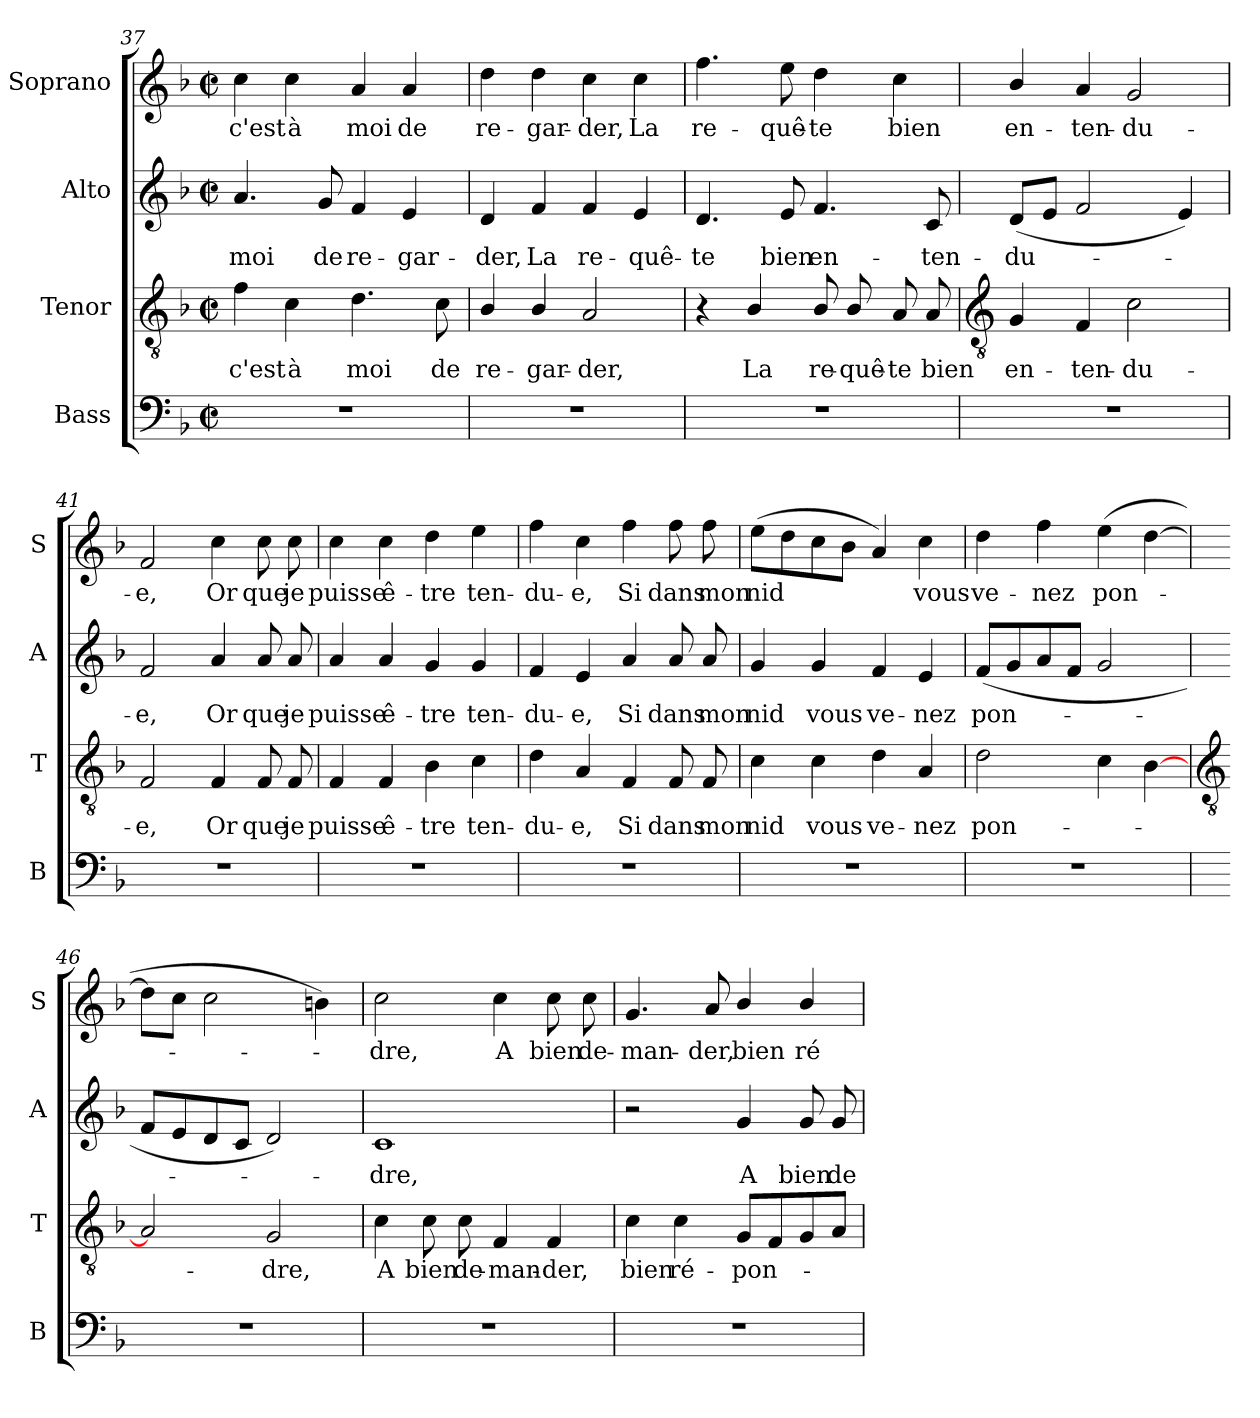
**kern	**kern	**text	**kern	**text	**kern	**text
*part4	*part3	*part3	*part2	*part2	*part1	*part1
*staff4	*staff3	*staff3	*staff2	*staff2	*staff1	*staff1
*I"Bass	*I"Tenor	*	*I"Alto	*	*I"Soprano	*
*I'B	*I'T	*	*I'A	*	*I'S	*
*clefF4	*clefGv2	*	*clefG2	*	*clefG2	*
*k[b-]	*k[b-]	*	*k[b-]	*	*k[b-]	*
*F:	*F:	*	*F:	*	*F:	*
*M2/2	*M2/2	*	*M2/2	*	*M2/2	*
*met(c|)	*met(c|)	*	*met(c|)	*	*met(c|)	*
=37	=37	=37	=37	=37	=37	=37
!	!	!LO:LY:b	!	!LO:LY:b	!	!LO:LY:b
1r	4f	c'est	4.a	moi	4cc	c'est
!	!	!LO:LY:b	!	!	!	!LO:LY:b
.	4c	à	.	.	4cc	à
!	!	!	!	!LO:LY:b	!	!
.	.	.	8g	de	.	.
!	!	!LO:LY:b	!	!LO:LY:b	!	!LO:LY:b
.	4.d	moi	4f	re-	4a	moi
!	!	!	!	!LO:LY:b	!	!LO:LY:b
.	.	.	4e	-gar-	4a	de
!	!	!LO:LY:b	!	!	!	!
.	8c	de	.	.	.	.
=38	=38	=38	=38	=38	=38	=38
!	!	!LO:LY:b	!	!LO:LY:b	!	!LO:LY:b
1r	4B-/	re-	4d	-der,	4dd	re-
!	!	!LO:LY:b	!	!LO:LY:b	!	!LO:LY:b
.	4B-/	-gar-	4f	La	4dd	-gar-
!	!	!LO:LY:b	!	!LO:LY:b	!	!LO:LY:b
.	2A	-der,	4f	re-	4cc	-der,
!	!	!	!	!LO:LY:b	!	!LO:LY:b
.	.	.	4e	-quê-	4cc	La
=39	=39	=39	=39	=39	=39	=39
!	!	!	!	!LO:LY:b	!	!LO:LY:b
1r	4r	.	4.d	-te	4.ff	re-
!	!	!LO:LY:b	!	!	!	!
.	4B-/	La	.	.	.	.
!	!	!	!	!LO:LY:b	!	!LO:LY:b
.	.	.	8e	bien	8ee	-quê-
!	!	!LO:LY:b	!	!LO:LY:b	!	!LO:LY:b
.	8B-/	re-	4.f	en-	4dd	-te
!	!	!LO:LY:b	!	!	!	!
.	8B-/	-quê-	.	.	.	.
!	!	!LO:LY:b	!	!	!	!LO:LY:b
.	8A	-te	.	.	4cc	bien
!	!	!LO:LY:b	!	!LO:LY:b	!	!
.	8A	bien	8c	-ten-	.	.
!!LO:LB:g=z
=40	=40	=40	=40	=40	=40	=40
*	*clefGv2	*	*	*	*	*
!	!	!LO:LY:b	!	!LO:LY:b	!	!LO:LY:b
1r	4G	en-	(<8dL	-du-	4b-/	en-
.	.	.	8eJ	.	.	.
!	!	!LO:LY:b	!	!	!	!LO:LY:b
.	4F	-ten-	2f	.	4a	-ten-
!	!	!LO:LY:b	!	!	!	!LO:LY:b
.	2c	-du-	.	.	2g	-du-
.	.	.	4e)	.	.	.
=41	=41	=41	=41	=41	=41	=41
!	!	!LO:LY:b	!	!LO:LY:b	!	!LO:LY:b
1r	2F	-e,	2f	e,	2f	-e,
!	!	!LO:LY:b	!	!LO:LY:b	!	!LO:LY:b
.	4F	Or	4a	Or	4cc	Or
!	!	!LO:LY:b	!	!LO:LY:b	!	!LO:LY:b
.	8F	que	8a	que	8cc	que
!	!	!LO:LY:b	!	!LO:LY:b	!	!LO:LY:b
.	8F	je	8a	je	8cc	je
=42	=42	=42	=42	=42	=42	=42
!	!	!LO:LY:b	!	!LO:LY:b	!	!LO:LY:b
1r	4F	puisse	4a	puisse	4cc	puisse
!	!	!LO:LY:b	!	!LO:LY:b	!	!LO:LY:b
.	4F	ê-	4a	ê-	4cc	ê-
!	!	!LO:LY:b	!	!LO:LY:b	!	!LO:LY:b
.	4B-	-tre	4g	-tre	4dd	-tre
!	!	!LO:LY:b	!	!LO:LY:b	!	!LO:LY:b
.	4c	ten-	4g	ten-	4ee	ten-
=43	=43	=43	=43	=43	=43	=43
!	!	!LO:LY:b	!	!LO:LY:b	!	!LO:LY:b
1r	4d	-du-	4f	-du-	4ff	-du-
!	!	!LO:LY:b	!	!LO:LY:b	!	!LO:LY:b
.	4A	-e,	4e	-e,	4cc	-e,
!	!	!LO:LY:b	!	!LO:LY:b	!	!LO:LY:b
.	4F	Si	4a	Si	4ff	Si
!	!	!LO:LY:b	!	!LO:LY:b	!	!LO:LY:b
.	8F	dans	8a	dans	8ff	dans
!	!	!LO:LY:b	!	!LO:LY:b	!	!LO:LY:b
.	8F	mon	8a	mon	8ff	mon
=44	=44	=44	=44	=44	=44	=44
!	!	!LO:LY:b	!	!LO:LY:b	!	!LO:LY:b
1r	4c	nid	4g	nid	(>8eeL	nid
.	.	.	.	.	8dd	.
!	!	!LO:LY:b	!	!LO:LY:b	!	!
.	4c	vous	4g	vous	8cc	.
.	.	.	.	.	8b-J	.
!	!	!LO:LY:b	!	!LO:LY:b	!	!
.	4d	ve-	4f	ve-	4a)	.
!	!	!LO:LY:b	!	!LO:LY:b	!	!LO:LY:b
.	4A	-nez	4e	-nez	4cc	vous
=45	=45	=45	=45	=45	=45	=45
!	!	!LO:LY:b	!	!LO:LY:b	!	!LO:LY:b
1r	2d	pon-	(<8fL	pon-	4dd	ve-
.	.	.	8g	.	.	.
!	!	!	!	!	!	!LO:LY:b
.	.	.	8a	.	4ff	-nez
.	.	.	8fJ	.	.	.
!	!	!	!	!	!	!LO:LY:b
.	4c	.	2g	.	(>4ee	pon-
.	[4B-\	.	.	.	[4dd	.
!!LO:LB:g=z
=46	=46	=46	=46	=46	=46	=46
*	*clefGv2	*	*	*	*	*
1r	2A]	.	8fL	.	8ddL]	.
.	.	.	8e	.	8ccJ	.
.	.	.	8d	.	2cc	.
.	.	.	8cJ	.	.	.
!	!	!LO:LY:b	!	!	!	!
.	2G	dre,	2d)	.	.	.
.	.	.	.	.	4bn)	.
=47	=47	=47	=47	=47	=47	=47
!	!	!LO:LY:b	!	!LO:LY:b	!	!LO:LY:b
1r	4c	A	1c	dre,	2cc	dre,
!	!	!LO:LY:b	!	!	!	!
.	8c	bien	.	.	.	.
!	!	!LO:LY:b	!	!	!	!
.	8c	de-	.	.	.	.
!	!	!LO:LY:b	!	!	!	!LO:LY:b
.	4F	-man-	.	.	4cc	A
!	!	!LO:LY:b	!	!	!	!LO:LY:b
.	4F	-der,	.	.	8cc	bien
!	!	!	!	!	!	!LO:LY:b
.	.	.	.	.	8cc	de-
=48	=48	=48	=48	=48	=48	=48
!	!	!LO:LY:b	!	!	!	!LO:LY:b
1r	4c	bien	2r	.	4.g	-man-
!	!	!LO:LY:b	!	!	!	!
.	4c	ré-	.	.	.	.
!	!	!	!	!	!	!LO:LY:b
.	.	.	.	.	8a	-der,
!	!	!LO:LY:b	!	!LO:LY:b	!	!LO:LY:b
.	8GL	-pon-	4g	A	4b-/	bien
.	8F	.	.	.	.	.
!	!	!	!	!LO:LY:b	!	!LO:LY:b
.	8G	.	8g	bien	4b-/	ré-
!	!	!	!	!LO:LY:b	!	!
.	8AJ	.	8g	de-	.	.
=	=	=	=	=	=	=
*-	*-	*-	*-	*-	*-	*-
